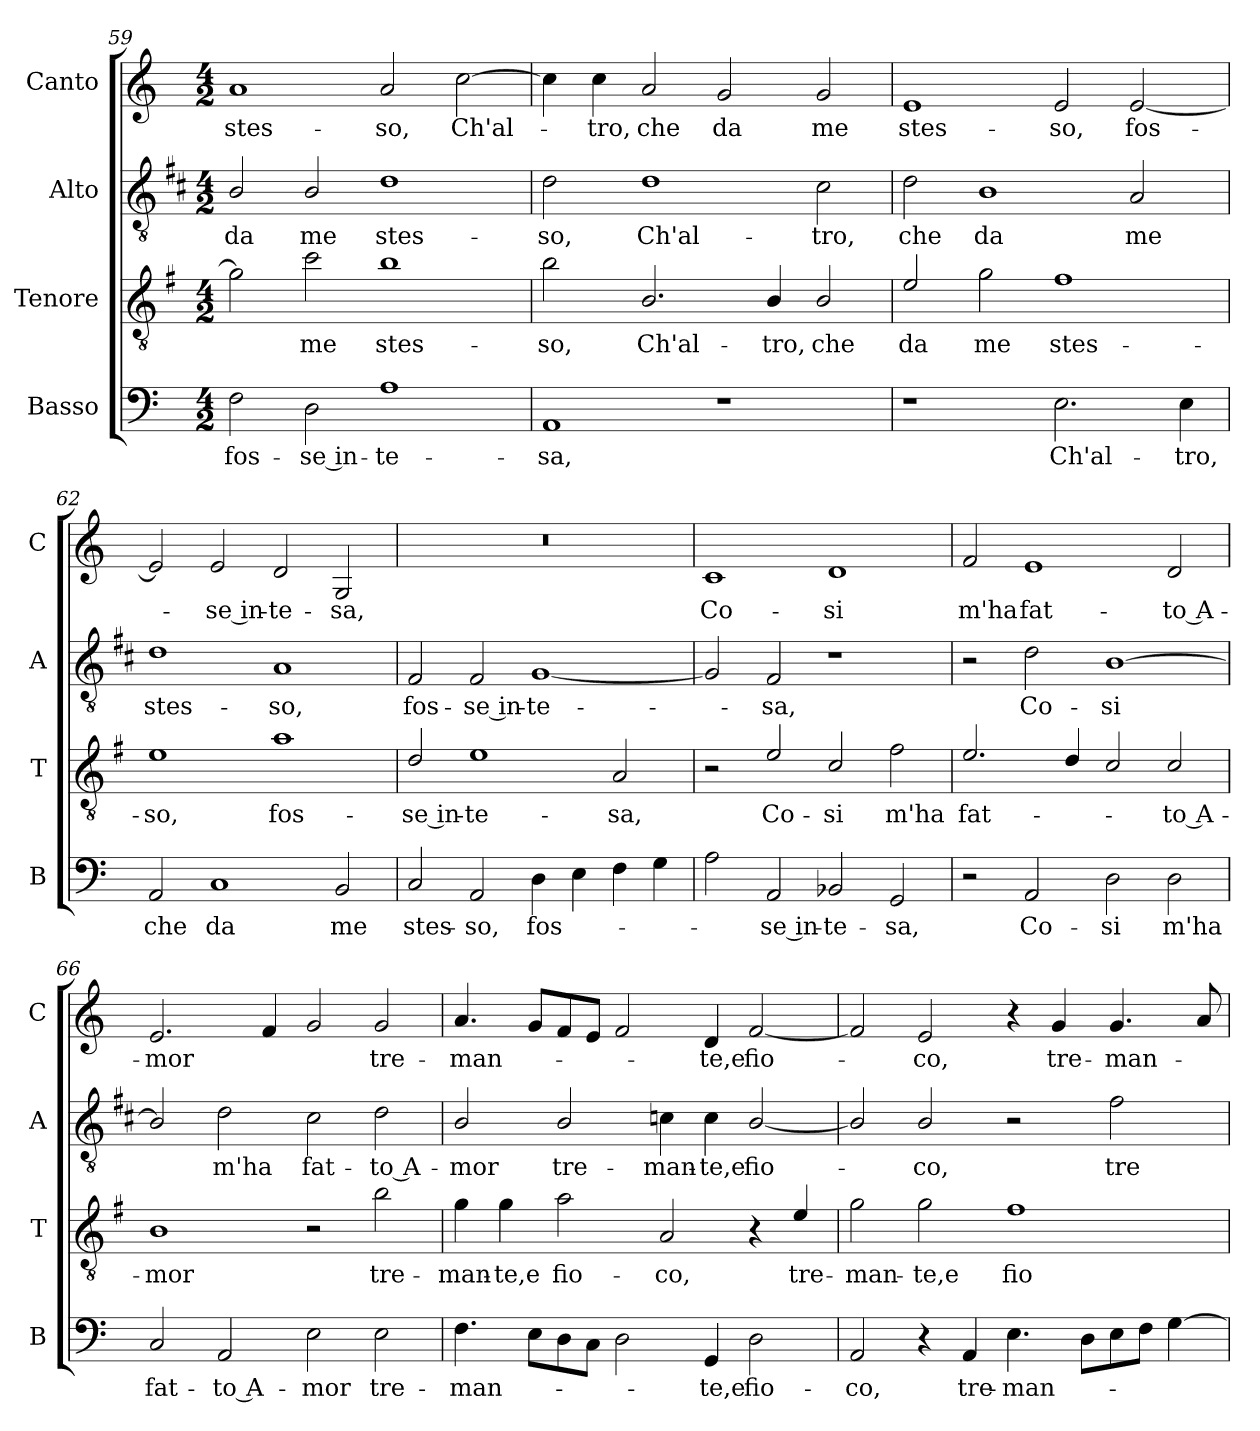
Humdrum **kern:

**kern	**text	**kern	**text	**kern	**text	**kern	**text
*part4	*part4	*part3	*part3	*part2	*part2	*part1	*part1
*staff4	*staff4	*staff3	*staff3	*staff2	*staff2	*staff1	*staff1
*I"Basso	*	*I"Tenore	*	*I"Alto	*	*I"Canto	*
*I'B	*	*I'T	*	*I'A	*	*I'C	*
*clefF4	*	*clefGv2	*	*clefGv2	*	*clefG2	*
*	*	*ITrd4c7	*	*ITrd1c2	*	*	*
*k[]	*	*k[]	*	*k[]	*	*k[]	*
*C:	*	*C:	*	*C:	*	*C:	*
*M4/2	*	*M4/2	*	*M4/2	*	*M4/2	*
=59	=59	=59	=59	=59	=59	=59	=59
!	!LO:LY:b	!	!	!	!LO:LY:b	!	!LO:LY:b
2F\	fos-	2c\]	.	2A/	da	1a	stes-
!	!LO:LY:b	!	!LO:LY:b	!	!LO:LY:b	!	!
2D\	-se in-	2f\	me	2A/	me	.	.
!	!LO:LY:b	!	!LO:LY:b	!	!LO:LY:b	!	!LO:LY:b
1A	-te-	1e	stes-	1c	stes-	2a/	-so,
!	!	!	!	!	!	!	!LO:LY:b
.	.	.	.	.	.	[2cc\	Ch'al-
=60	=60	=60	=60	=60	=60	=60	=60
!	!LO:LY:b	!	!LO:LY:b	!	!LO:LY:b	!	!
1AA	-sa,	2e\	-so,	2c\	-so,	4cc\]	.
!	!	!	!	!	!	!	!LO:LY:b
.	.	.	.	.	.	4cc\	-tro,
!	!	!	!LO:LY:b	!	!LO:LY:b	!	!LO:LY:b
.	.	2.E/	Ch'al-	1c	Ch'al-	2a/	che
!	!	!	!	!	!	!	!LO:LY:b
1r	.	.	.	.	.	2g/	da
!	!	!	!LO:LY:b	!	!	!	!
.	.	4E/	-tro,	.	.	.	.
!	!	!	!LO:LY:b	!	!LO:LY:b	!	!LO:LY:b
.	.	2E/	che	2B\	-tro,	2g/	me
=61	=61	=61	=61	=61	=61	=61	=61
!	!	!	!LO:LY:b	!	!LO:LY:b	!	!LO:LY:b
1r	.	2A/	da	2c\	che	1e	stes-
!	!	!	!LO:LY:b	!	!LO:LY:b	!	!
.	.	2c\	me	1A	da	.	.
!	!LO:LY:b	!	!LO:LY:b	!	!	!	!LO:LY:b
2.E\	Ch'al-	1B	stes-	.	.	2e/	-so,
!	!	!	!	!	!LO:LY:b	!	!LO:LY:b
.	.	.	.	2G/	me	[2e/	fos-
!	!LO:LY:b	!	!	!	!	!	!
4E\	-tro,	.	.	.	.	.	.
!!LO:LB:g=z
=62	=62	=62	=62	=62	=62	=62	=62
!	!LO:LY:b	!	!LO:LY:b	!	!LO:LY:b	!	!
2AA/	che	1A	-so,	1c	stes-	2e/]	.
!	!LO:LY:b	!	!	!	!	!	!LO:LY:b
1C	da	.	.	.	.	2e/	-se in-
!	!	!	!LO:LY:b	!	!LO:LY:b	!	!LO:LY:b
.	.	1d	fos-	1G	-so,	2d/	-te-
!	!LO:LY:b	!	!	!	!	!	!LO:LY:b
2BB/	me	.	.	.	.	2G/	-sa,
=63	=63	=63	=63	=63	=63	=63	=63
!	!LO:LY:b	!	!LO:LY:b	!	!LO:LY:b	!	!
2C/	stes-	2G/	-se in-	2E/	fos-	0r	.
!	!LO:LY:b	!	!LO:LY:b	!	!LO:LY:b	!	!
2AA/	-so,	1A	-te-	2E/	-se in-	.	.
!	!LO:LY:b	!	!	!	!LO:LY:b	!	!
4D\	fos-	.	.	[1F	-te-	.	.
4E\	.	.	.	.	.	.	.
!	!	!	!LO:LY:b	!	!	!	!
4F\	.	2D/	-sa,	.	.	.	.
4G\	.	.	.	.	.	.	.
=64	=64	=64	=64	=64	=64	=64	=64
!	!	!	!	!	!	!	!LO:LY:b
2A\	.	2r	.	2F/]	.	1c	Co-
!	!LO:LY:b	!	!LO:LY:b	!	!LO:LY:b	!	!
2AA/	-se in-	2A/	Co-	2E/	-sa,	.	.
!	!LO:LY:b	!	!LO:LY:b	!	!	!	!LO:LY:b
2BB-X/	-te-	2F/	-si	1r	.	1d	-si
!	!LO:LY:b	!	!LO:LY:b	!	!	!	!
2GG/	-sa,	2B\	m'ha	.	.	.	.
=65	=65	=65	=65	=65	=65	=65	=65
!	!	!	!LO:LY:b	!	!	!	!LO:LY:b
2r	.	2.A/	fat-	2r	.	2f/	m'ha
!	!LO:LY:b	!	!	!	!LO:LY:b	!	!LO:LY:b
2AA/	Co-	.	.	2c\	Co-	1e	fat-
.	.	4G/	.	.	.	.	.
!	!LO:LY:b	!	!	!	!LO:LY:b	!	!
2D\	-si	2F/	.	[1A	-si	.	.
!	!LO:LY:b	!	!LO:LY:b	!	!	!	!LO:LY:b
2D\	m'ha	2F/	-to A-	.	.	2d/	-to A-
!!LO:LB:g=z
=66	=66	=66	=66	=66	=66	=66	=66
!	!LO:LY:b	!	!LO:LY:b	!	!	!	!LO:LY:b
2C/	fat-	1E	-mor	2A/]	.	2.e/	-mor
!	!LO:LY:b	!	!	!	!LO:LY:b	!	!
2AA/	-to A-	.	.	2c\	m'ha	.	.
.	.	.	.	.	.	4f/	.
!	!LO:LY:b	!	!	!	!LO:LY:b	!	!
2E\	-mor	2r	.	2B\	fat-	2g/	.
!	!LO:LY:b	!	!LO:LY:b	!	!LO:LY:b	!	!LO:LY:b
2E\	tre-	2e\	tre-	2c\	-to A-	2g/	tre-
=67	=67	=67	=67	=67	=67	=67	=67
!	!LO:LY:b	!	!LO:LY:b	!	!LO:LY:b	!	!LO:LY:b
4.F\	-man-	4c\	-man-	2A/	-mor	4.a/	-man-
!	!	!	!LO:LY:b	!	!	!	!
.	.	4c\	-te,e	.	.	.	.
8E\L	.	.	.	.	.	8g/L	.
!	!	!	!LO:LY:b	!	!LO:LY:b	!	!
8D\	.	2d\	fio-	2A/	tre-	8f/	.
8C\J	.	.	.	.	.	8e/J	.
2D\	.	.	.	.	.	2f/	.
!	!	!	!LO:LY:b	!	!LO:LY:b	!	!
.	.	2D/	-co,	4B-X\	-man-	.	.
!	!LO:LY:b	!	!	!	!LO:LY:b	!	!LO:LY:b
4GG/	-te,e	.	.	4B-\	-te,e	4d/	-te,e
!	!LO:LY:b	!	!	!	!LO:LY:b	!	!LO:LY:b
2D\	fio-	4r	.	[2A/	fio-	[2f/	fio-
!	!	!	!LO:LY:b	!	!	!	!
.	.	4A/	tre-	.	.	.	.
=68	=68	=68	=68	=68	=68	=68	=68
!	!LO:LY:b	!	!LO:LY:b	!	!	!	!
2AA/	-co,	2c\	-man-	2A/]	.	2f/]	.
!	!	!	!LO:LY:b	!	!LO:LY:b	!	!LO:LY:b
4r	.	2c\	-te,e	2A/	-co,	2e/	-co,
!	!LO:LY:b	!	!	!	!	!	!
4AA/	tre-	.	.	.	.	.	.
!	!LO:LY:b	!	!LO:LY:b	!	!	!	!
4.E\	-man-	1B	fio-	2r	.	4r	.
!	!	!	!	!	!	!	!LO:LY:b
.	.	.	.	.	.	4g/	tre-
8D\L	.	.	.	.	.	.	.
!	!	!	!	!	!LO:LY:b	!	!LO:LY:b
8E\	.	.	.	2e\	tre-	4.g/	-man-
8F\J	.	.	.	.	.	.	.
[4G\	.	.	.	.	.	.	.
.	.	.	.	.	.	8a/	.
=	=	=	=	=	=	=	=
*-	*-	*-	*-	*-	*-	*-	*-
